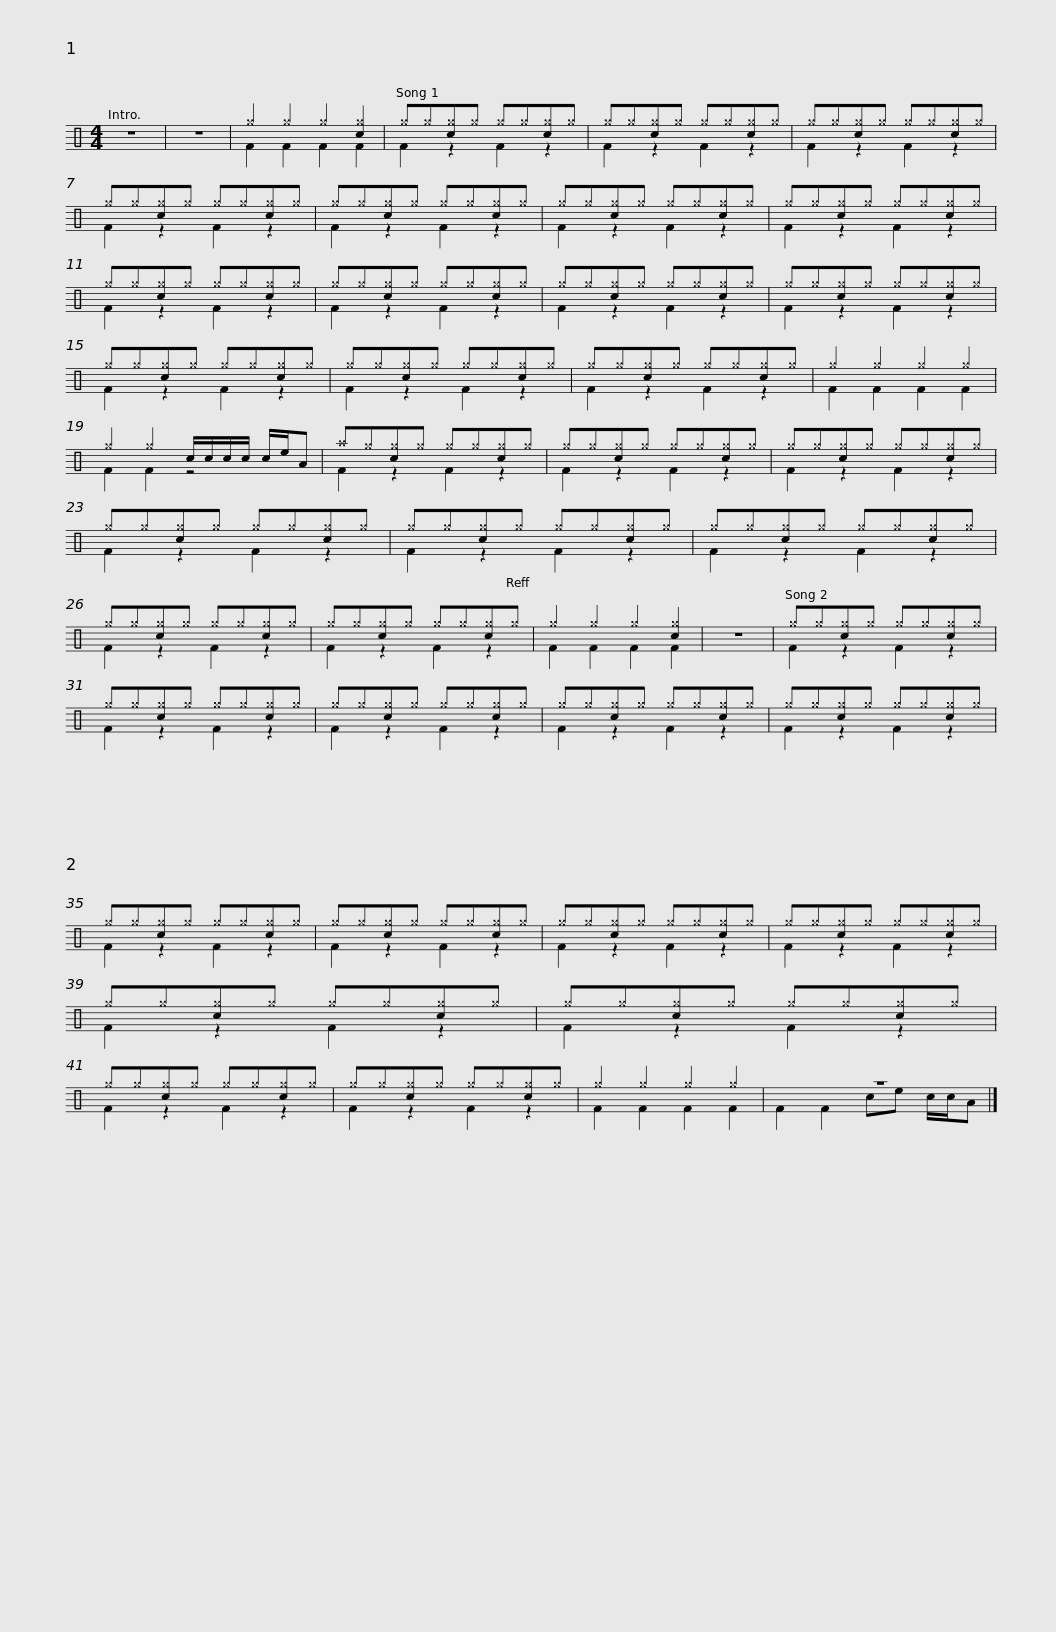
X:1
%%score ( 1 2 )
L:1/8
M:4/4
I:linebreak $
K:C
V:1 perc
K:none
V:2 perc
K:none
V:1
 z8 | z8 | ^g2 ^g2 ^g2 [c^g]2 | ^g^g[c^g]^g ^g^g[c^g]^g | ^g^g[c^g]^g ^g^g[c^g]^g | %5
 ^g^g[c^g]^g ^g^g[c^g]^g | ^g^g[c^g]^g ^g^g[c^g]^g |$ ^g^g[c^g]^g ^g^g[c^g]^g | ^g^g[c^g]^g ^g^g[c^g]^g | ^g^g[c^g]^g ^g^g[c^g]^g | %10
 ^g^g[c^g]^g ^g^g[c^g]^g | ^g^g[c^g]^g ^g^g[c^g]^g | ^g^g[c^g]^g ^g^g[c^g]^g |$ ^g^g[c^g]^g ^g^g[c^g]^g | ^g^g[c^g]^g ^g^g[c^g]^g | %15
 ^g^g[c^g]^g ^g^g[c^g]^g | ^g^g[c^g]^g ^g^g[c^g]^g | ^g2 ^g2 ^g2 ^g2 | ^g2 ^g2 c/c/c/c/ c/e/A |$ ^a^g[c^g]^g ^g^g[c^g]^g | %20
 ^g^g[c^g]^g ^g^g[c^g]^g | ^g^g[c^g]^g ^g^g[c^g]^g | ^g^g[c^g]^g ^g^g[c^g]^g | ^g^g[c^g]^g ^g^g[c^g]^g | ^g^g[c^g]^g ^g^g[c^g]^g |$ %25
 ^g^g[c^g]^g ^g^g[c^g]^g | ^g^g[c^g]^g ^g^g[c^g]^g | ^g2 ^g2 ^g2 [c^g]2 | z8 | ^g^g[c^g]^g ^g^g[c^g]^g | %30
 ^g^g[c^g]^g ^g^g[c^g]^g | ^g^g[c^g]^g ^g^g[c^g]^g |$ ^g^g[c^g]^g ^g^g[c^g]^g | ^g^g[c^g]^g ^g^g[c^g]^g | ^g^g[c^g]^g ^g^g[c^g]^g | %35
 ^g^g[c^g]^g ^g^g[c^g]^g | ^g^g[c^g]^g ^g^g[c^g]^g | ^g^g[c^g]^g ^g^g[c^g]^g |$ ^g^g[c^g]^g ^g^g[c^g]^g | ^g^g[c^g]^g ^g^g[c^g]^g | %40
 ^g^g[c^g]^g ^g^g[c^g]^g | ^g^g[c^g]^g ^g^g[c^g]^g | ^g2 ^g2 ^g2 ^g2 | z8 |] %44
V:2
 x8 | x8 | F2 F2 F2 F2 | F2 z2 F2 z2 | F2 z2 F2 z2 | %5
 F2 z2 F2 z2 | F2 z2 F2 z2 |$ F2 z2 F2 z2 | F2 z2 F2 z2 | F2 z2 F2 z2 | %10
 F2 z2 F2 z2 | F2 z2 F2 z2 | F2 z2 F2 z2 |$ F2 z2 F2 z2 | F2 z2 F2 z2 | %15
 F2 z2 F2 z2 | F2 z2 F2 z2 | F2 F2 F2 F2 | F2 F2 z4 |$ F2 z2 F2 z2 | %20
 F2 z2 F2 z2 | F2 z2 F2 z2 | F2 z2 F2 z2 | F2 z2 F2 z2 | F2 z2 F2 z2 |$ %25
 F2 z2 F2 z2 | F2 z2 F2 z2 | F2 F2 F2 F2 | x8 | F2 z2 F2 z2 | %30
 F2 z2 F2 z2 | F2 z2 F2 z2 |$ F2 z2 F2 z2 | F2 z2 F2 z2 | F2 z2 F2 z2 | %35
 F2 z2 F2 z2 | F2 z2 F2 z2 | F2 z2 F2 z2 |$ F2 z2 F2 z2 | F2 z2 F2 z2 | %40
 F2 z2 F2 z2 | F2 z2 F2 z2 | F2 F2 F2 F2 | F2 F2 ce c/c/A |] %44
